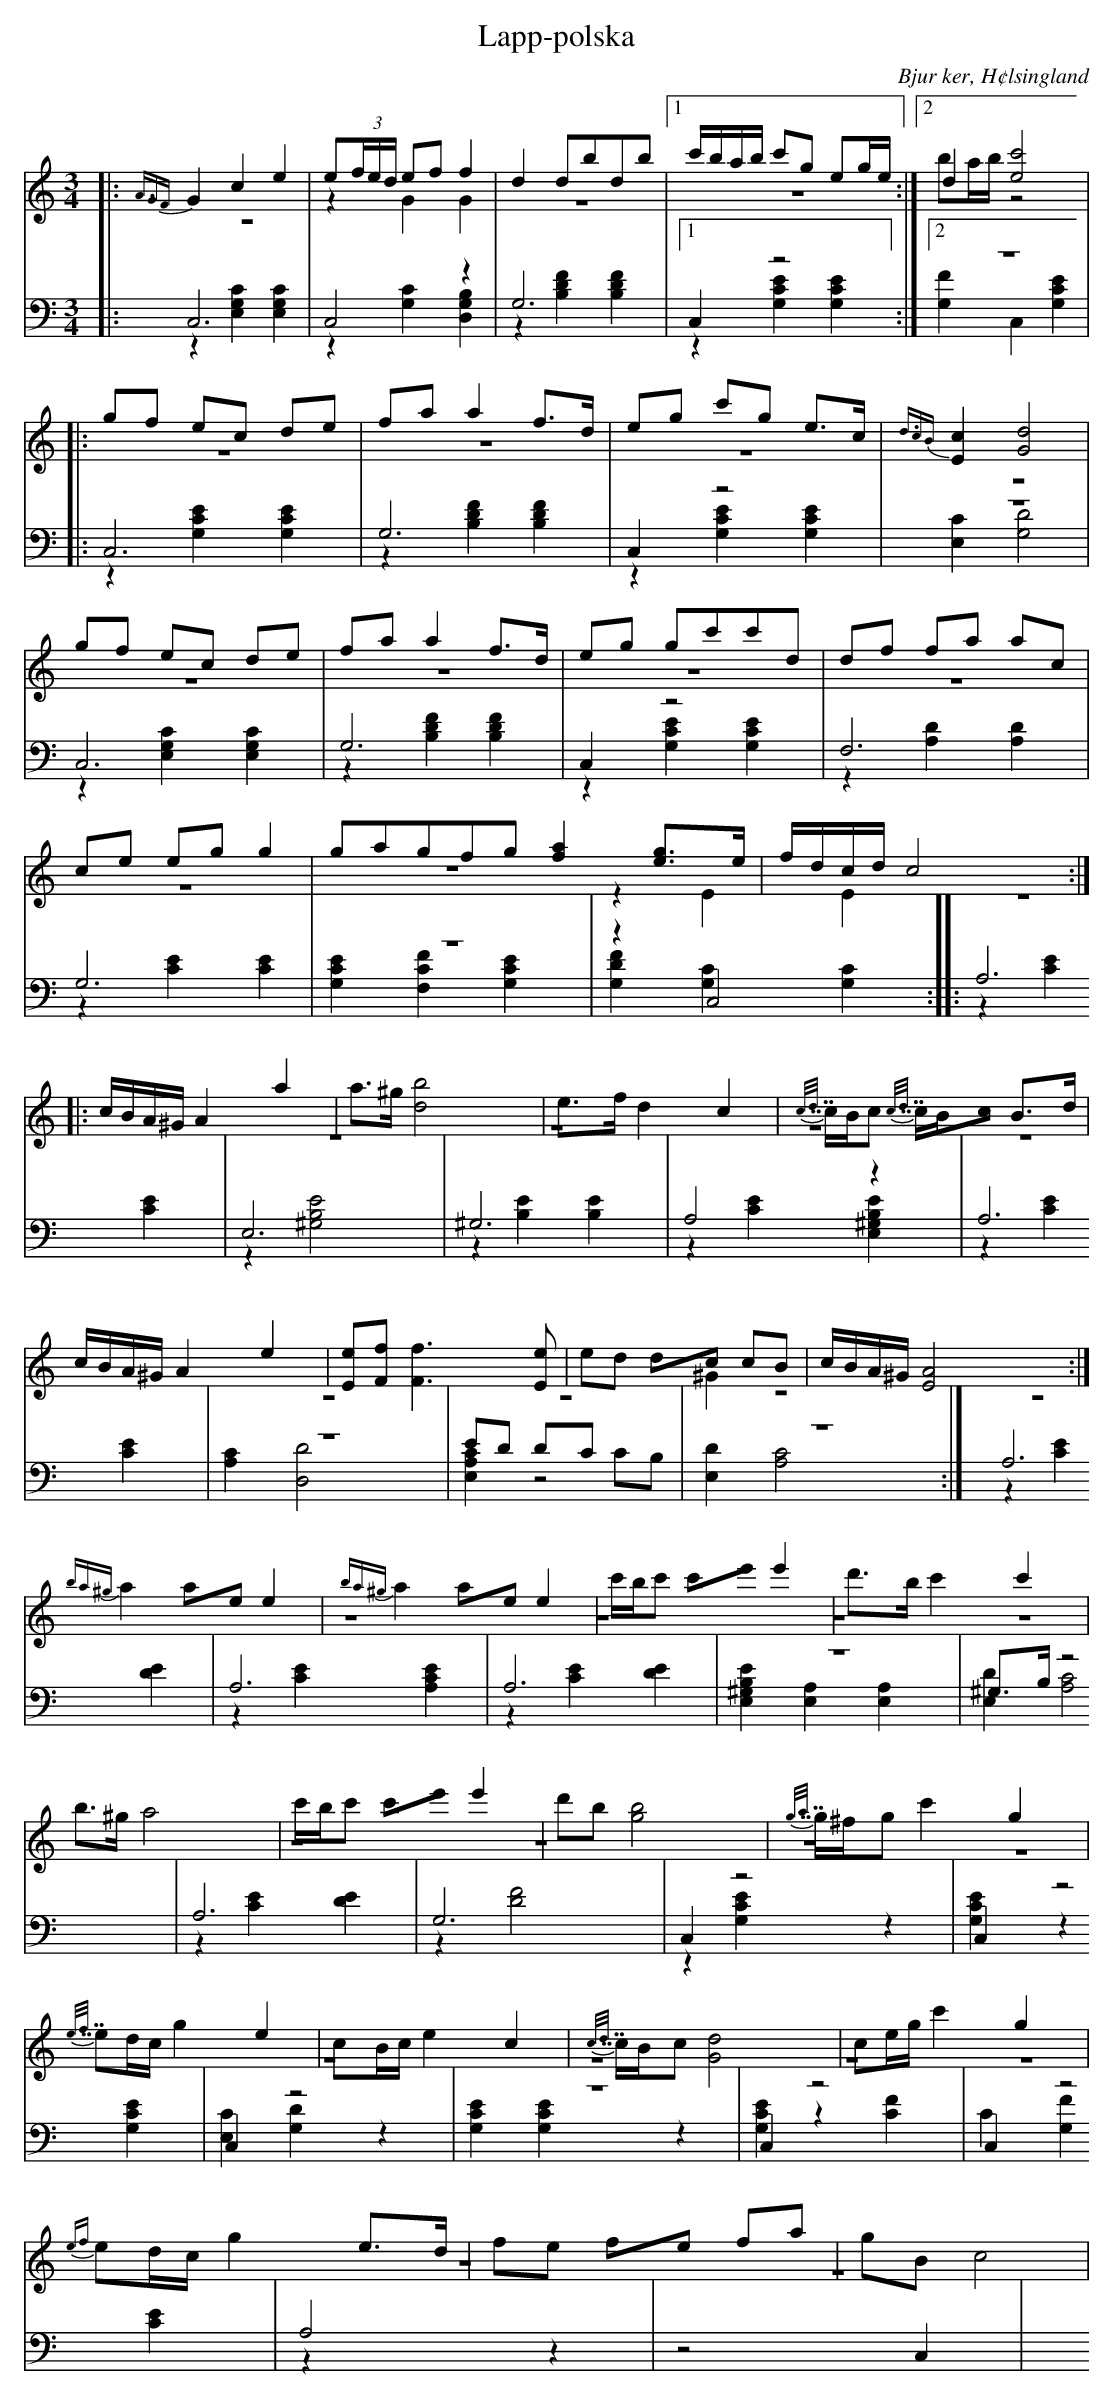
X:1
T: Lapp-polska
O: Bjur ker, H¢lsingland
M: 3/4
L: 1/8
K: C
V:1
V:2 merge
V:3
V:4 merge
V:1
|:{A3/2GF}G2 c2 e2|e(3f/e/d/ ef f2|d2 dbdb|1 c'/b/a/b/ c'g eg/e/:|2 d2 [e4c'4]|
|:gf ec de|fa a2 f>d|eg c'g e>c|{d3/2cB}[c2E2] [G4d4]|
gf ec de|fa a2 f>d|eg gc'c'd|df fa ac|
ce eg g2|g2/5a2/5g2/5f2/5g2/5 [f2a2] [eg]>e|f/d/c/d/  c4:|
|:c/B/A/^G/ A2 a2|a>^g [d4b4]|e>f d2 c2|{c7/8d7/8}c/B/c {c7/8d7/8}c/B/c B>d|
c/B/A/^G/ A2 e2|[Ee][Ff] [F3f3] [Ee] |ed dc cB|c/B/A/^G/ [E4A4]:|
{ba^g}a2 ae e2|{ba^g}a2 ae e2|c'/b/c' c'e' e'2  |d'>b c'2 c'2|
 b>^g a4|c'/b/c' c'e' e'2|d'b [g4b4]|{g7/8a7/8}g/^f/g c'2 g2|
{e7/8f7/8}ed/c/ g2 e2|cB/c/ e2 c2|{c7/8d7/8}c/B/c [G4d4]|ce/g/ c'2 g2|
{ef}ed/c/ g2 e>d|fe fe fa|gB c4|
V:2
|:z6|z2 G2 G2|z6|1 z6:|2 ba/b/ z4|
|:z6|z6|z6|z6|
 z6|z6|z6|z6|
z6|z6|z2 E2 E2:|
|:z6|z6|z6|z6|
 z6|z6|z6|^G2 z4:|
|z6|z6|z6|z6|
 z6|z6|z6|z6|
z6|z6|z6|z6|
z6|z6|z6|
V:3  clef=bass
|:C,6|C,4 z2|G,6|1 C,2 z4:|2 z6|
|:C,6|G,6|C,2 z4|z6|
C,6|G,6|C,2 z4|F,6|
G,6|z6|z2 C,4:|
|:A,6|E,6|^G,6|A,4 z2|
A,6|z6|ED DC CB,|z6:|
A,6|A,6|A,6|z6|
 ^G,>B, z4|A,6|G,6|C,2 z4|
C,2 z4|C,2 z4|z6|C,2 z4|
C,2 z4|A,4 z2|z4 C,2|
V:4  clef=bass
|:z2 [E,2G,2C2] [E,2G,2C2]|z2 [G,2C2] [D,2G,2B,2]|z2 [B,2D2F2] [B,2D2F2]|1 z2 [G,2C2E2] [G,2C2E2]:|2 [G,2F2] C,2 [G,2C2E2]|
|:z2 [G,2C2E2] [G,2C2E2]|z2 [B,2D2F2] [B,2D2F2]|z2 [G,2C2E2] [G,2C2E2]|[E,2C2] [G,4D4]|
z2 [E,2G,2C2] [E,2G,2C2]|z2 [B,2D2F2] [B,2D2F2]|z2 [G,2C2E2] [G,2C2E2]|z2 [A,2D2] [A,2D2]|
z2 [C2E2] [C2E2]|[G,2C2E2] [F,2C2F2] [G,2C2E2] |[G,2D2F2] [G,2C2] [G,2C2]:|
|:z2 [C2E2] [C2E2]|z2 [^G,4B,4E4]|z2 [B,2E2] [B,2E2]|z2 [C2E2] [E,2^G,2B,2E2]|
z2 [C2E2] [C2E2]|[A,2C2] [D,4D4]|[E,2A,2C2] z4|[E,2D2] [A,4C4]:|
z2 [C2E2] [D2E2]|z2 [C2E2] [A,2C2E2]|z2 [C2E2] [D2E2]|[E,2^G,2B,2E2] [A,2E,2] [A,2E,2]|
 [E,2D2] [A,4C4]|z2 [C2E2] [D2E2]|z2 [D4F4]|z2 [G,2C2E2]|
z2 [G,2C2E2]|z2 [G,2C2E2]|[E,2C2] [G,2D2]|z2 [G,2C2E2] [G,2C2E2]|
z2 [G,2C2E2]|z2 [C2F2] C2|[G,2F2] [C2E2] z2|
